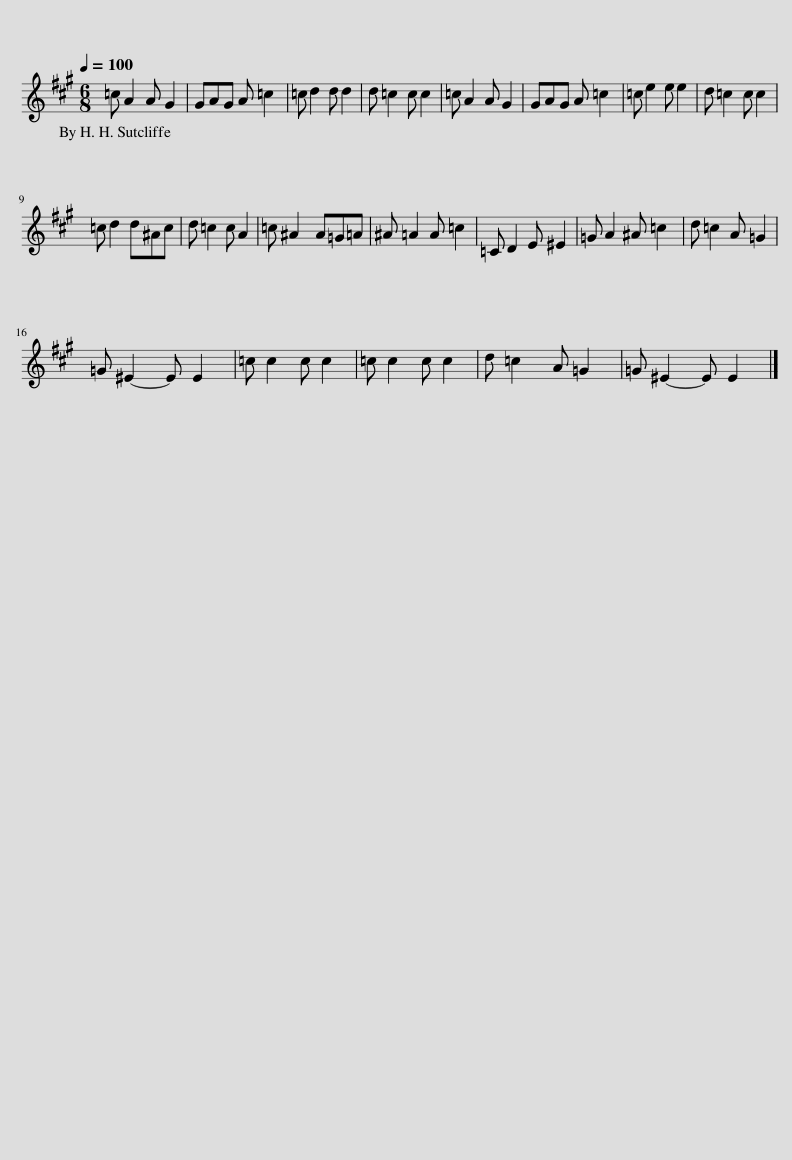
X:1
L:1/8
Q:1/4=100
M:6/8
I:linebreak $
K:A
V:1 treble
V:1
 =c A2 A G2 | GAG A =c2 | =c d2 d d2 | d =c2 c c2 | =c A2 A G2 | %5
 GAG A =c2 | =c e2 e e2 | d =c2 c c2 |$ =c d2 d^Ac | d =c2 c A2 | %10
 =c ^A2 A=G=A | ^A =A2 A =c2 | =C D2 E ^E2 | =G A2 ^A =c2 | d =c2 A =G2 |$ %15
 =G ^E2- E E2 | =c c2 c c2 | =c c2 c c2 | d =c2 A =G2 | =G ^E2- E E2 |] %20
